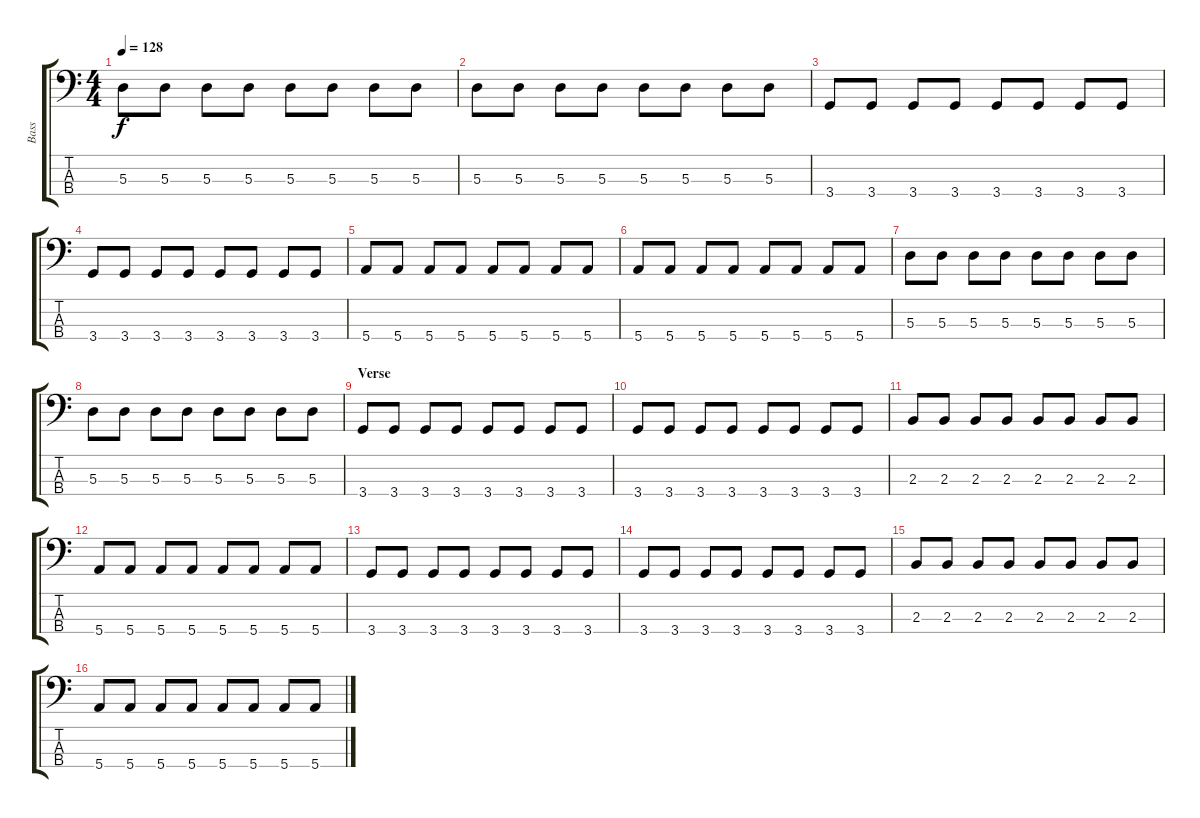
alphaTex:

\track ("Bass" "Bass") {instrument electricbassfinger}
\staff {score tabs}
\tuning (G2 D2 A1 E1) {hide}
\ts (4 4)
\tempo 128
\clef f4
\ks c
5.3.8{dy f} 5.3.8 5.3.8 5.3.8 5.3.8 5.3.8 5.3.8 5.3.8 |
5.3.8 5.3.8 5.3.8 5.3.8 5.3.8 5.3.8 5.3.8 5.3.8 |
3.4.8 3.4.8 3.4.8 3.4.8 3.4.8 3.4.8 3.4.8 3.4.8 |
3.4.8 3.4.8 3.4.8 3.4.8 3.4.8 3.4.8 3.4.8 3.4.8 |
5.4.8 5.4.8 5.4.8 5.4.8 5.4.8 5.4.8 5.4.8 5.4.8 |
5.4.8 5.4.8 5.4.8 5.4.8 5.4.8 5.4.8 5.4.8 5.4.8 |
5.3.8 5.3.8 5.3.8 5.3.8 5.3.8 5.3.8 5.3.8 5.3.8 |
5.3.8 5.3.8 5.3.8 5.3.8 5.3.8 5.3.8 5.3.8 5.3.8 |
\section ("" "Verse")
3.4.8 3.4.8 3.4.8 3.4.8 3.4.8 3.4.8 3.4.8 3.4.8 |
3.4.8 3.4.8 3.4.8 3.4.8 3.4.8 3.4.8 3.4.8 3.4.8 |
2.3.8 2.3.8 2.3.8 2.3.8 2.3.8 2.3.8 2.3.8 2.3.8 |
5.4.8 5.4.8 5.4.8 5.4.8 5.4.8 5.4.8 5.4.8 5.4.8 |
3.4.8 3.4.8 3.4.8 3.4.8 3.4.8 3.4.8 3.4.8 3.4.8 |
3.4.8 3.4.8 3.4.8 3.4.8 3.4.8 3.4.8 3.4.8 3.4.8 |
2.3.8 2.3.8 2.3.8 2.3.8 2.3.8 2.3.8 2.3.8 2.3.8 |
5.4.8 5.4.8 5.4.8 5.4.8 5.4.8 5.4.8 5.4.8 5.4.8
